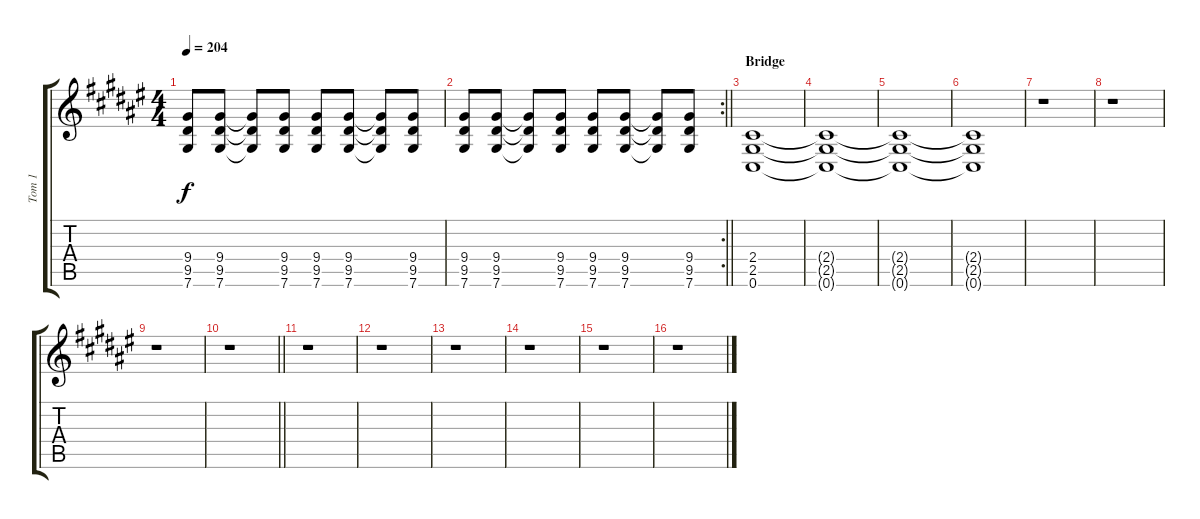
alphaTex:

\track ("Tom 1" "Tom 1") {instrument overdrivenguitar}
\staff {score tabs}
\tuning (Db4 Ab3 E3 B2 Gb2 Db2) {hide}
\ts (4 4)
\tempo 204
\clef g2
\ks f#
(9.4 9.5 7.6).8{dy f} (9.4 9.5 7.6).8 (9.4{t} 9.5{t} 7.6{t}).8 (9.4 9.5 7.6).8 (9.4 9.5 7.6).8 (9.4 9.5 7.6).8 (9.4{t} 9.5{t} 7.6{t}).8 (9.4 9.5 7.6).8 |
\rc 2
\barLineRight lightlight
(9.4 9.5 7.6).8 (9.4 9.5 7.6).8 (9.4{t} 9.5{t} 7.6{t}).8 (9.4 9.5 7.6).8 (9.4 9.5 7.6).8 (9.4 9.5 7.6).8 (9.4{t} 9.5{t} 7.6{t}).8 (9.4 9.5 7.6).8 |
\section ("" "Bridge")
(2.4 2.5 0.6).1{volume 0} |
(2.4{t} 2.5{t} 0.6{t}).1 |
(2.4{t} 2.5{t} 0.6{t}).1 |
(2.4{t} 2.5{t} 0.6{t}).1 |
r.1 |
r.1 |
r.1 |
\barLineRight lightlight
r.1 |
\section ("" "")
r.1 |
r.1 |
r.1 |
r.1 |
r.1 |
r.1
